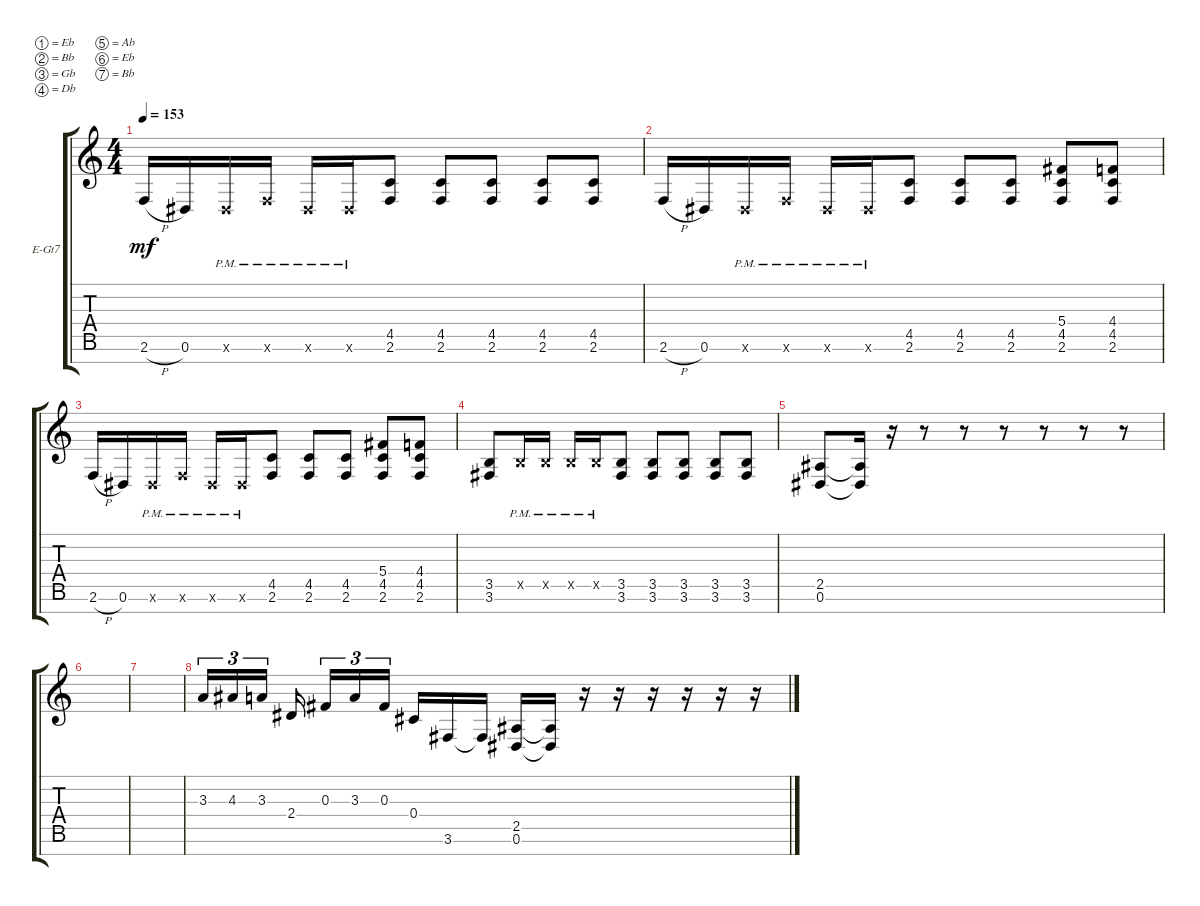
\bracketExtendMode groupsimilarinstruments
\firstSystemTrackNameOrientation horizontal
\otherSystemsTrackNameOrientation horizontal
\track ("left" "E-Gt7") {instrument electricguitarclean}
\staff {score tabs}
\tuning (Eb4 Bb3 Gb3 Db3 Ab2 Eb2 Bb1)
\ts (4 4)
\tempo 153
\clef g2
\scale
0.333333
\ks c
2.6{h}.16{dy mf} 0.6.16 0.6{pm x}.16 2.6{pm x}.16 0.6{pm x}.16 0.6{pm x}.16 (2.6 4.5).8 (2.6 4.5).8 (2.6 4.5).8 (2.6 4.5).8 (2.6 4.5).8 |
\scale
0.333333 2.6{h}.16 0.6.16 0.6{pm x}.16 2.6{pm x}.16 0.6{pm x}.16 0.6{pm x}.16 (2.6 4.5).8 (2.6 4.5).8 (2.6 4.5).8 (2.6 4.5 5.4).8 (2.6 4.5 4.4).8 |
\scale
0.333333 2.6{h}.16 0.6.16 0.6{pm x}.16 2.6{pm x}.16 0.6{pm x}.16 0.6{pm x}.16 (2.6 4.5).8 (2.6 4.5).8 (2.6 4.5).8 (2.6 4.5 5.4).8 (2.6 4.5 4.4).8 |
(3.5 3.6).8 3.5{pm x}.16 3.5{pm x}.16 3.5{pm x}.16 3.5{pm x}.16 (3.5 3.6).8 (3.5 3.6).8 (3.5 3.6).8 (3.5 3.6).8 (3.5 3.6).8 |
(0.6 2.5).8 (2.5{t} 0.6{t}).16 r.16 r.8 r.8 r.8 r.8 r.8 r.8 |
|
|
3.3.16{tu (3 2)} 4.3.16{tu (3 2)} 3.3.16{tu (3 2)} 2.4.16 0.3.16{tu (3 2)} 3.3.16{tu (3 2)} 0.3.16{tu (3 2)} 0.4.16 3.6.16 3.6{t}.16 (0.6 2.5).16 (0.6{t} 2.5{t}).16 r.16 r.16 r.16 r.16 r.16 r.16
